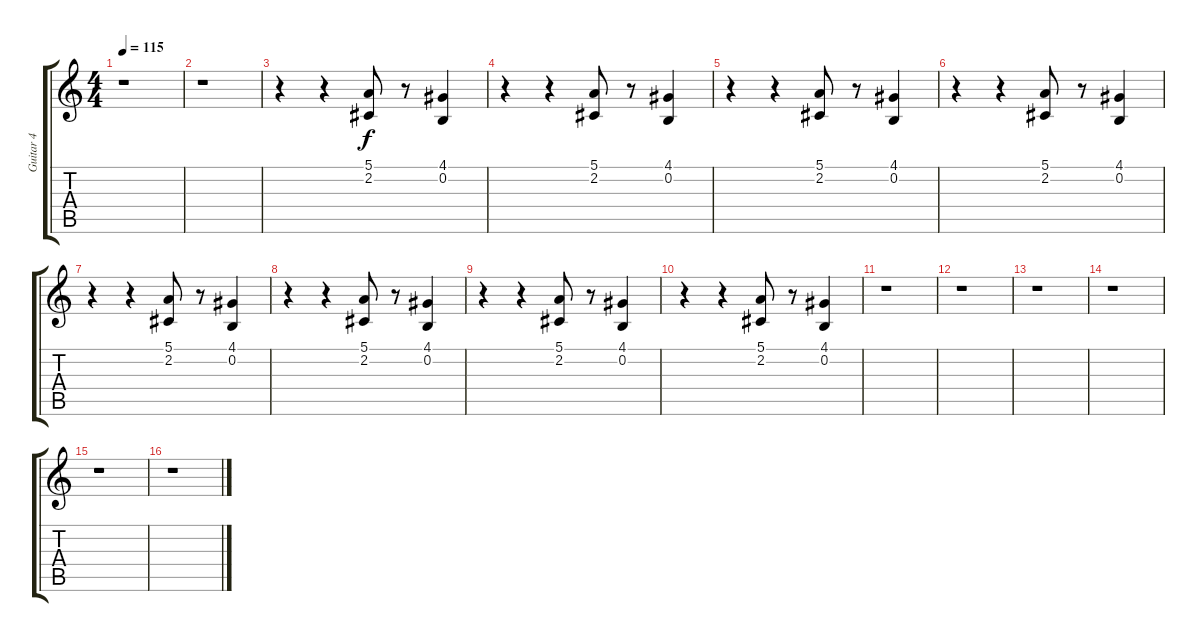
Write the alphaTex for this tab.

\track ("Guitar 4" "Guitar 4") {instrument tenorsax}
\staff {score tabs}
\tuning (E4 B3 G3 D3 A2 E2) {hide}
\ts (4 4)
\tempo 115
\clef g2
\ks c
r.1{dy f} |
r.1 |
r.4 r.4 (5.1 2.2).8 r.8 (4.1 0.2).4 |
r.4 r.4 (5.1 2.2).8 r.8 (4.1 0.2).4 |
r.4 r.4 (5.1 2.2).8 r.8 (4.1 0.2).4 |
r.4 r.4 (5.1 2.2).8 r.8 (4.1 0.2).4 |
r.4 r.4 (5.1 2.2).8 r.8 (4.1 0.2).4 |
r.4 r.4 (5.1 2.2).8 r.8 (4.1 0.2).4 |
r.4 r.4 (5.1 2.2).8 r.8 (4.1 0.2).4 |
r.4 r.4 (5.1 2.2).8 r.8 (4.1 0.2).4 |
r.1 |
r.1 |
r.1 |
r.1 |
r.1 |
r.1
